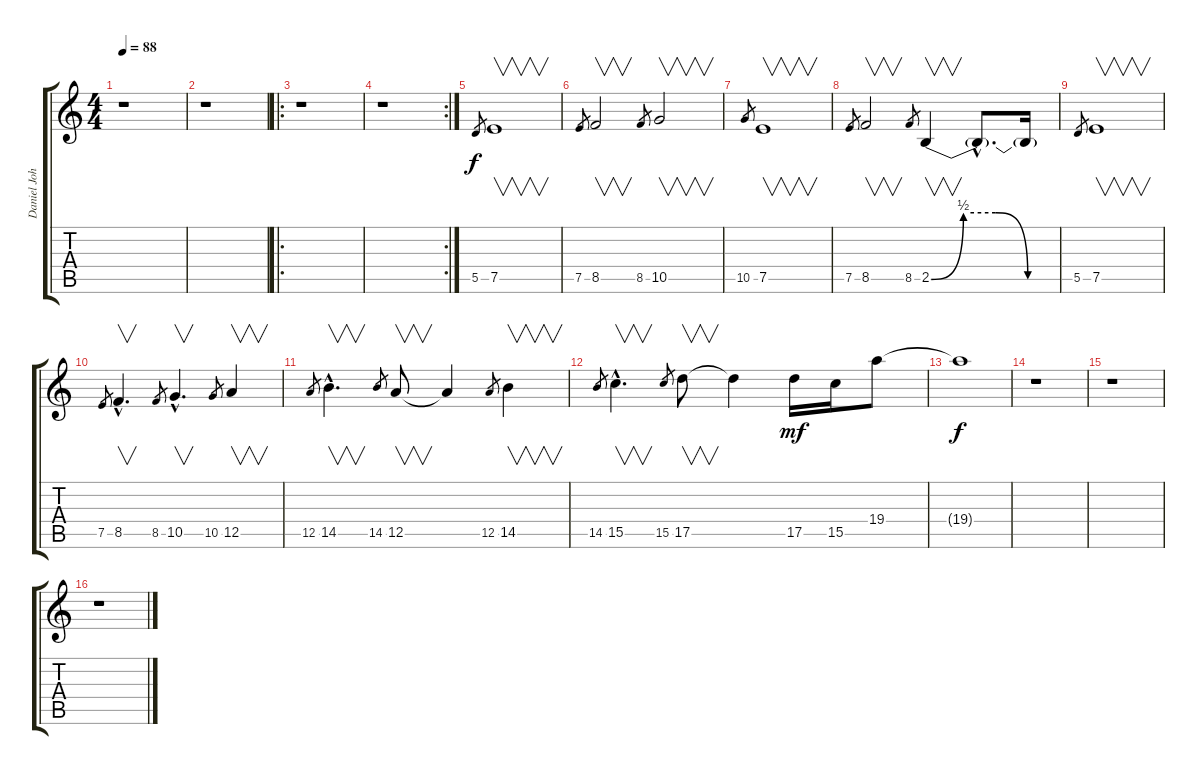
\track ("Daniel Johns (Gtr 2)" "Daniel Joh") {instrument distortionguitar}
\staff {score tabs}
\tuning (E4 B3 G3 D3 A2 D2) {hide}
\ts (4 4)
\tempo 88
\clef g2
\ks c
r.1{dy f} |
r.1 |
\ro
r.1 |
\rc 2
r.1 |
5.5.8{gr} 7.5.1{v} |
7.5.8{gr} 8.5.2{v} 8.5.8{gr} 10.5.2{v} |
10.5.8{gr} 7.5.1{v} |
7.5.8{gr} 8.5.2{v} 8.5.8{gr} 2.5{be (custom 0 0 15 2 30 2 45 0 60 0)}.4{v} 2.5{hac t}.8{d} 2.5{t}.16 |
5.5.8{gr} 7.5.1{v} |
7.5.8{gr} 8.5{hac}.4{v d} 8.5.8{gr} 10.5{hac}.4{v d} 10.5.8{gr} 12.5.4{v} |
12.5.8{gr} 14.5{hac}.4{v d} 14.5.8{gr} 12.5.8{v} 12.5{t}.4 12.5.8{gr} 14.5.4{v} |
14.5.8{gr} 15.5{hac}.4{v d} 15.5.8{gr} 17.5.8{v} 17.5{t}.4 17.5.16{dy mf} 15.5.16 19.4.8 |
19.4{t}.1{dy f} |
r.1 |
r.1 |
r.1
